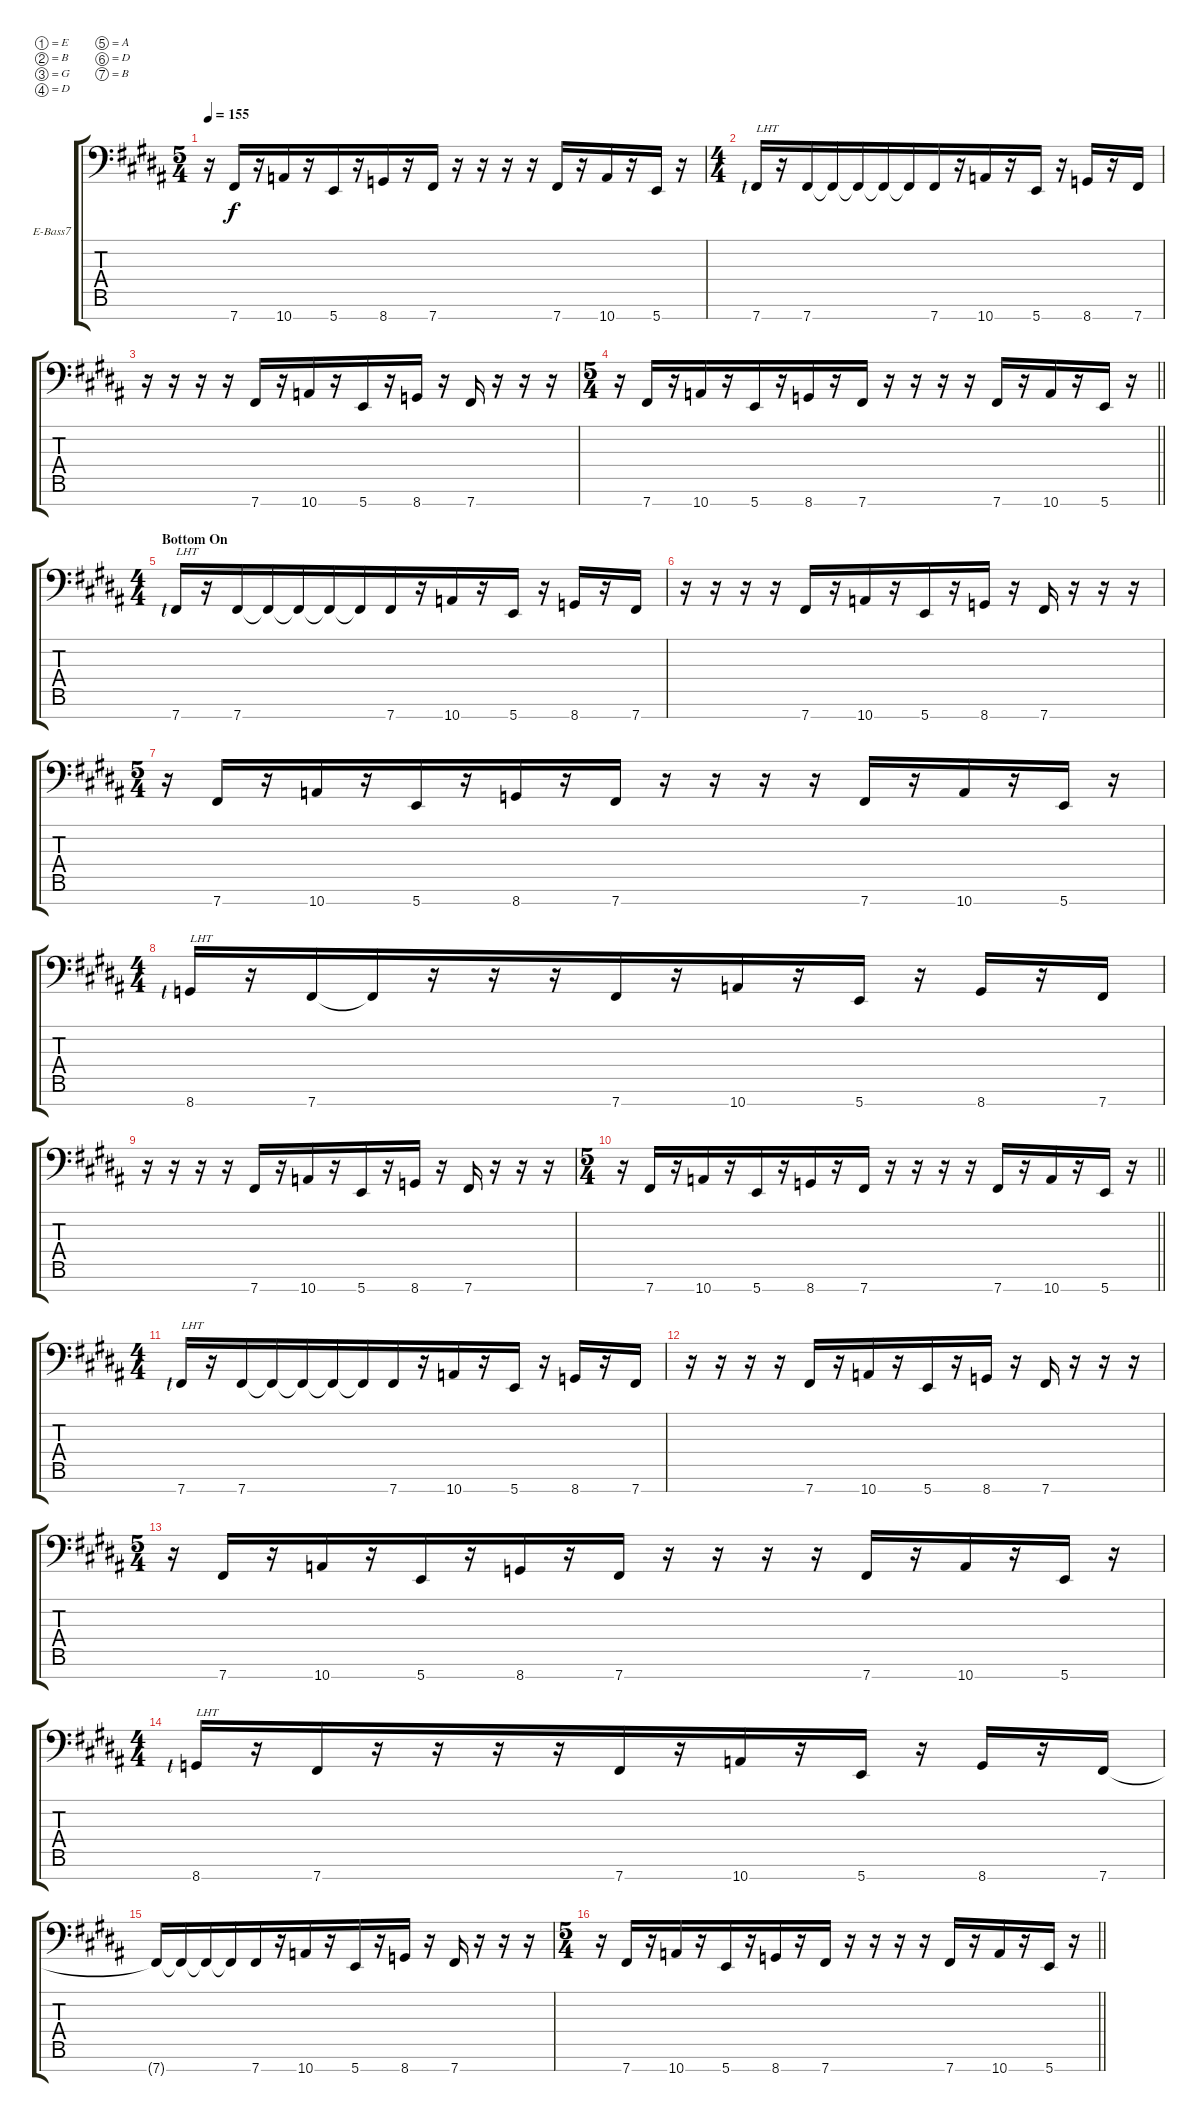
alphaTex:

\bracketExtendMode groupsimilarinstruments
\firstSystemTrackNameOrientation horizontal
\otherSystemsTrackNameOrientation horizontal
\track ("Chebon Littlefield" "E-Bass7") {instrument electricbassfinger}
\staff {score tabs}
\tuning (E3 B2 G2 D2 A1 D1 B0)
\ts (5 4)
\beaming (8 6 4)
\tempo 155
\clef f4
\ks b
r.16{dy f} 7.7.16 r.16 10.7.16 r.16 5.7.16 r.16 8.7.16 r.16 7.7.16 r.16 r.16 r.16 r.16 7.7.16 r.16 10.7.16 r.16 5.7.16 r.16 |
\ts (4 4)
\beaming (8 6 4)
7.7{lf 1}.16{txt "LHT"} r.16 7.7.16 7.7{t}.16 7.7{t}.16 7.7{t}.16 7.7{t}.16 7.7.16 r.16 10.7.16 r.16 5.7.16 r.16 8.7.16 r.16 7.7.16 |
r.16 r.16 r.16 r.16 7.7.16 r.16 10.7.16 r.16 5.7.16 r.16 8.7.16 r.16 7.7.16 r.16 r.16 r.16 |
\ts (5 4)
\beaming (8 6 4)
\barLineRight lightlight
r.16 7.7.16 r.16 10.7.16 r.16 5.7.16 r.16 8.7.16 r.16 7.7.16 r.16 r.16 r.16 r.16 7.7.16 r.16 10.7.16 r.16 5.7.16 r.16 |
\ts (4 4)
\beaming (8 6 4)
\section ("" "Bottom On")
7.7{lf 1}.16{txt "LHT"} r.16 7.7.16 7.7{t}.16 7.7{t}.16 7.7{t}.16 7.7{t}.16 7.7.16 r.16 10.7.16 r.16 5.7.16 r.16 8.7.16 r.16 7.7.16 |
r.16 r.16 r.16 r.16 7.7.16 r.16 10.7.16 r.16 5.7.16 r.16 8.7.16 r.16 7.7.16 r.16 r.16 r.16 |
\ts (5 4)
\beaming (8 6 4)
r.16 7.7.16 r.16 10.7.16 r.16 5.7.16 r.16 8.7.16 r.16 7.7.16 r.16 r.16 r.16 r.16 7.7.16 r.16 10.7.16 r.16 5.7.16 r.16 |
\ts (4 4)
\beaming (8 6 4)
8.7{lf 1}.16{txt "LHT"} r.16 7.7.16 7.7{t}.16 r.16 r.16 r.16 7.7.16 r.16 10.7.16 r.16 5.7.16 r.16 8.7.16 r.16 7.7.16 |
r.16 r.16 r.16 r.16 7.7.16 r.16 10.7.16 r.16 5.7.16 r.16 8.7.16 r.16 7.7.16 r.16 r.16 r.16 |
\ts (5 4)
\beaming (8 6 4)
\barLineRight lightlight
r.16 7.7.16 r.16 10.7.16 r.16 5.7.16 r.16 8.7.16 r.16 7.7.16 r.16 r.16 r.16 r.16 7.7.16 r.16 10.7.16 r.16 5.7.16 r.16 |
\ts (4 4)
\beaming (8 6 4)
7.7{lf 1}.16{txt "LHT"} r.16 7.7.16 7.7{t}.16 7.7{t}.16 7.7{t}.16 7.7{t}.16 7.7.16 r.16 10.7.16 r.16 5.7.16 r.16 8.7.16 r.16 7.7.16 |
r.16 r.16 r.16 r.16 7.7.16 r.16 10.7.16 r.16 5.7.16 r.16 8.7.16 r.16 7.7.16 r.16 r.16 r.16 |
\ts (5 4)
\beaming (8 6 4)
r.16 7.7.16 r.16 10.7.16 r.16 5.7.16 r.16 8.7.16 r.16 7.7.16 r.16 r.16 r.16 r.16 7.7.16 r.16 10.7.16 r.16 5.7.16 r.16 |
\ts (4 4)
\beaming (8 6 4)
8.7{lf 1}.16{txt "LHT"} r.16 7.7.16 r.16 r.16 r.16 r.16 7.7.16 r.16 10.7.16 r.16 5.7.16 r.16 8.7.16 r.16 7.7.16 |
7.7{t}.16 7.7{t}.16 7.7{t}.16 7.7{t}.16 7.7.16 r.16 10.7.16 r.16 5.7.16 r.16 8.7.16 r.16 7.7.16 r.16 r.16 r.16 |
\ts (5 4)
\beaming (8 6 4)
\barLineRight lightlight
r.16 7.7.16 r.16 10.7.16 r.16 5.7.16 r.16 8.7.16 r.16 7.7.16 r.16 r.16 r.16 r.16 7.7.16 r.16 10.7.16 r.16 5.7.16 r.16
